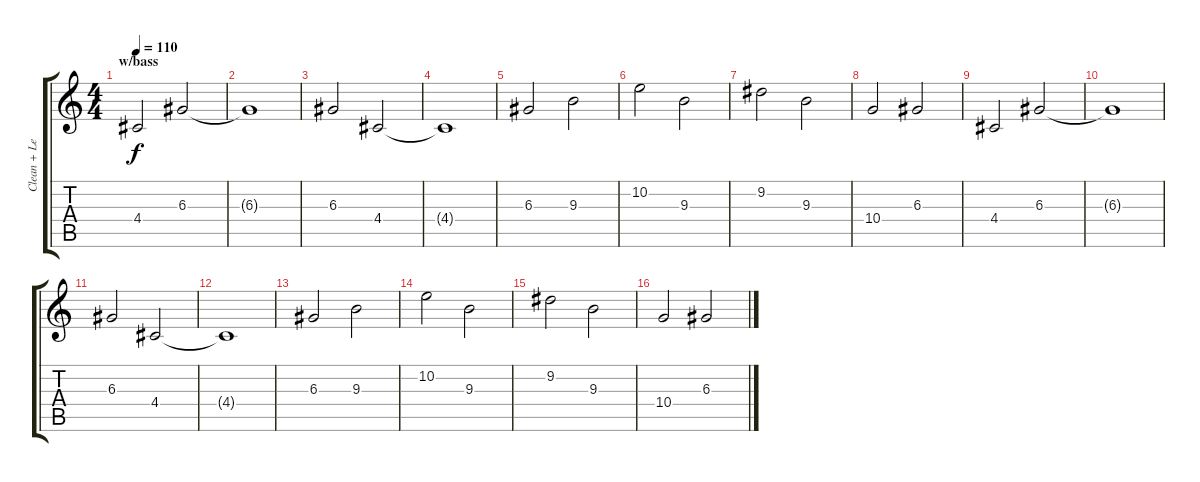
\track ("Clean + Lead" "Clean + Le") {instrument distortionguitar}
\staff {score tabs}
\tuning (B3 Gb3 D3 A2 E2 B1) {hide}
\ts (4 4)
\section ("" "w/bass")
\tempo 110
\clef g2
\ks c
4.4.2{dy f} 6.3.2 |
6.3{t}.1 |
6.3.2 4.4.2 |
4.4{t}.1 |
6.3.2 9.3.2 |
10.2.2 9.3.2 |
9.2.2 9.3.2 |
10.4.2 6.3.2 |
4.4.2 6.3.2 |
6.3{t}.1 |
6.3.2 4.4.2 |
4.4{t}.1 |
6.3.2 9.3.2 |
10.2.2 9.3.2 |
9.2.2 9.3.2 |
10.4.2 6.3.2
